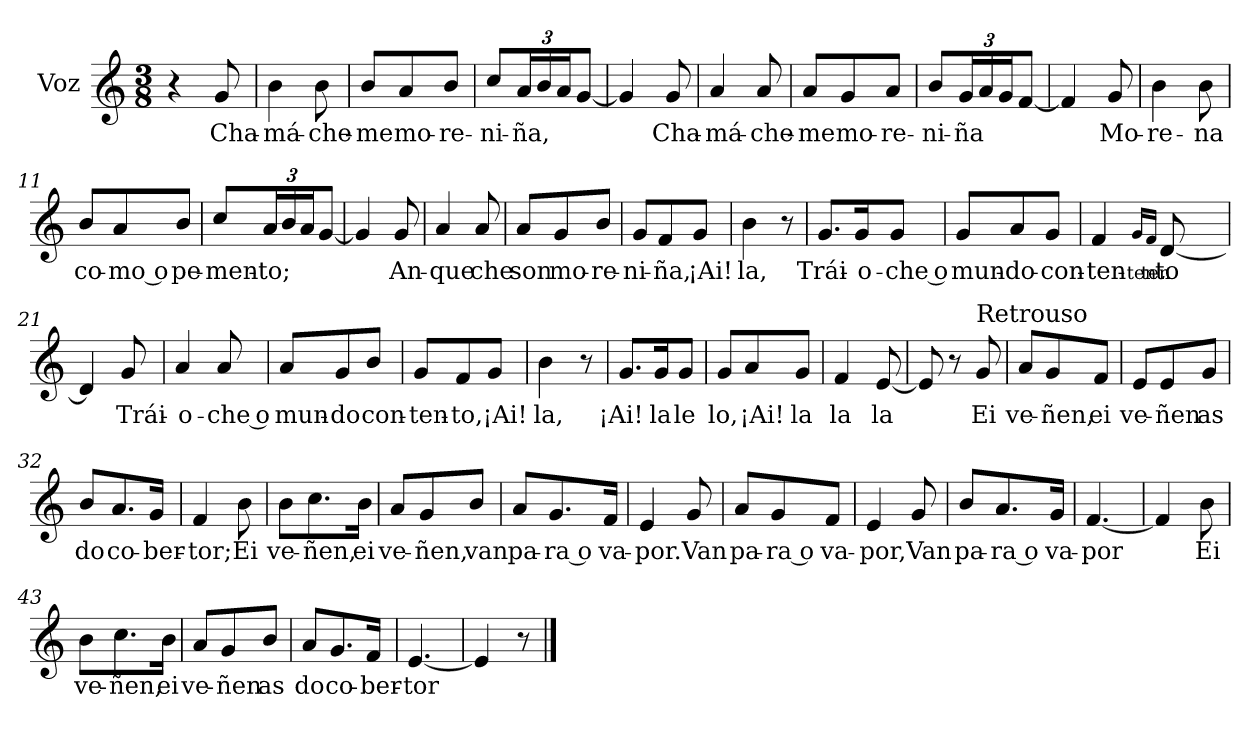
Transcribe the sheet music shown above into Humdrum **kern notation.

**kern	**text
*part1	*part1
*staff1	*staff1
*I"Voz	*
*clefG2	*
*k[]	*
*M3/8	*
=1	=1
4r	.
8g/	Cha-
=2	=2
4b\	-má-
8b\	-che-
=3	=3
8b/L	-me
8a/	mo-
8b/J	-re-
=4	=4
8cc/L	-ni-
*Xbrackettup	*
24a/L	-ña,
24b/	.
24a/J	.
[8g/J	.
=5	=5
4g/]	.
8g/	Cha-
=6	=6
4a/	-má-
8a/	-che-
=7	=7
8a/L	-me
8g/	mo-
8a/J	-re-
=8	=8
8b/L	-ni-
24g/L	-ña
24a/	.
24g/J	.
[8f/J	.
!!LO:LB:g=z
=9	=9
4f/]	.
8g/	Mo-
=10	=10
4b\	-re-
8b\	-na
=11	=11
8b/L	co-
8a/	mo o
8b/J	pe-
=12	=12
8cc/L	-men-
24a/L	-to;
24b/	.
24a/J	.
[8g/J	.
=13	=13
4g/]	.
8g/	An-
=14	=14
4a/	-que
8a/	che
=15	=15
8a/L	son
8g/	mo-
8b/J	-re-
=16	=16
8g/L	-ni-
8f/	-ña,
8g/J	¡Ai!
!!LO:LB:g=z
=17	=17
4b\	la,
8r	.
=18	=18
8.g/L	Trái-
16g/K	-o-
8g/J	che o
=19	=19
8g/L	mun-
8a/	-do-
8g/J	-con-
=20	=20
4f/	-ten-
16qg/LL	-ten-
16qf/JJ	-ten-
[8d/	-to
=21	=21
4d/]	.
8g/	Trái-
=22	=22
4a/	-o-
8a/	che o
=23	=23
8a/L	mun-
8g/	-do
8b/J	con-
=24	=24
8g/L	-ten-
8f/	-to,
8g/J	¡Ai!
!!LO:LB:g=z
=25	=25
4b\	la,
8r	.
=26	=26
8.g/L	¡Ai!
16g/K	la
8g/J	le
=27	=27
8g/L	lo,
8a/	¡Ai!
8g/J	la
=28	=28
4f/	la
[8e/	la
=29	=29
8e/]	.
8r	.
!LO:TX:a:t=Retrouso	!
8g/	Ei
=30	=30
8a/L	ve-
8g/	-ñen,
8f/J	ei
=31	=31
8e/L	ve-
8e/	-ñen
8g/J	as
=32	=32
8b/L	do
8.a/	co-
16g/Jk	-ber-
=33	=33
4f/	-tor;
8b\	Ei
!!LO:LB:g=z
=34	=34
8b\L	ve-
8.cc\	-ñen,
16b\Jk	ei
=35	=35
8a/L	ve-
8g/	-ñen,
8b/J	van
=36	=36
8a/L	pa-
8.g/	ra o
16f/Jk	va-
=37	=37
4e/	-por.
8g/	Van
=38	=38
8a/L	pa-
8g/	ra o
8f/J	va-
=39	=39
4e/	-por,
8g/	Van
=40	=40
8b/L	pa-
8.a/	ra o
16g/Jk	va-
=41	=41
[4.f/	-por
!!LO:LB:g=z
=42	=42
4f/]	.
8b\	Ei
=43	=43
8b\L	ve-
8.cc\	-ñen,
16b\Jk	ei
=44	=44
8a/L	ve-
8g/	-ñen
8b/J	as
=45	=45
8a/L	do
8.g/	co-
16f/Jk	-ber-
=46	=46
[4.e/	-tor
=47	=47
4e/]	.
8r	.
==	==
*-	*-
